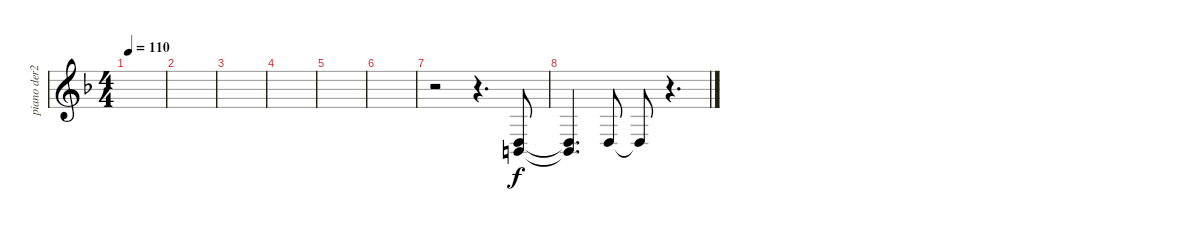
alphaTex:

\track ("piano der2" "piano der2") {instrument acousticgrandpiano}
\staff {score}
\tuning (E4 B3 G3 D3 A2 E2) {hide}
\ts (4 4)
\tempo 110
\clef g2
\ks f
|
|
|
|
|
|
r.2 r.4{d} (0.4 2.5).8{dy f} |
(0.4{t} 2.5{t}).4{d} 0.4.8 0.4{t}.8 r.4{d}
